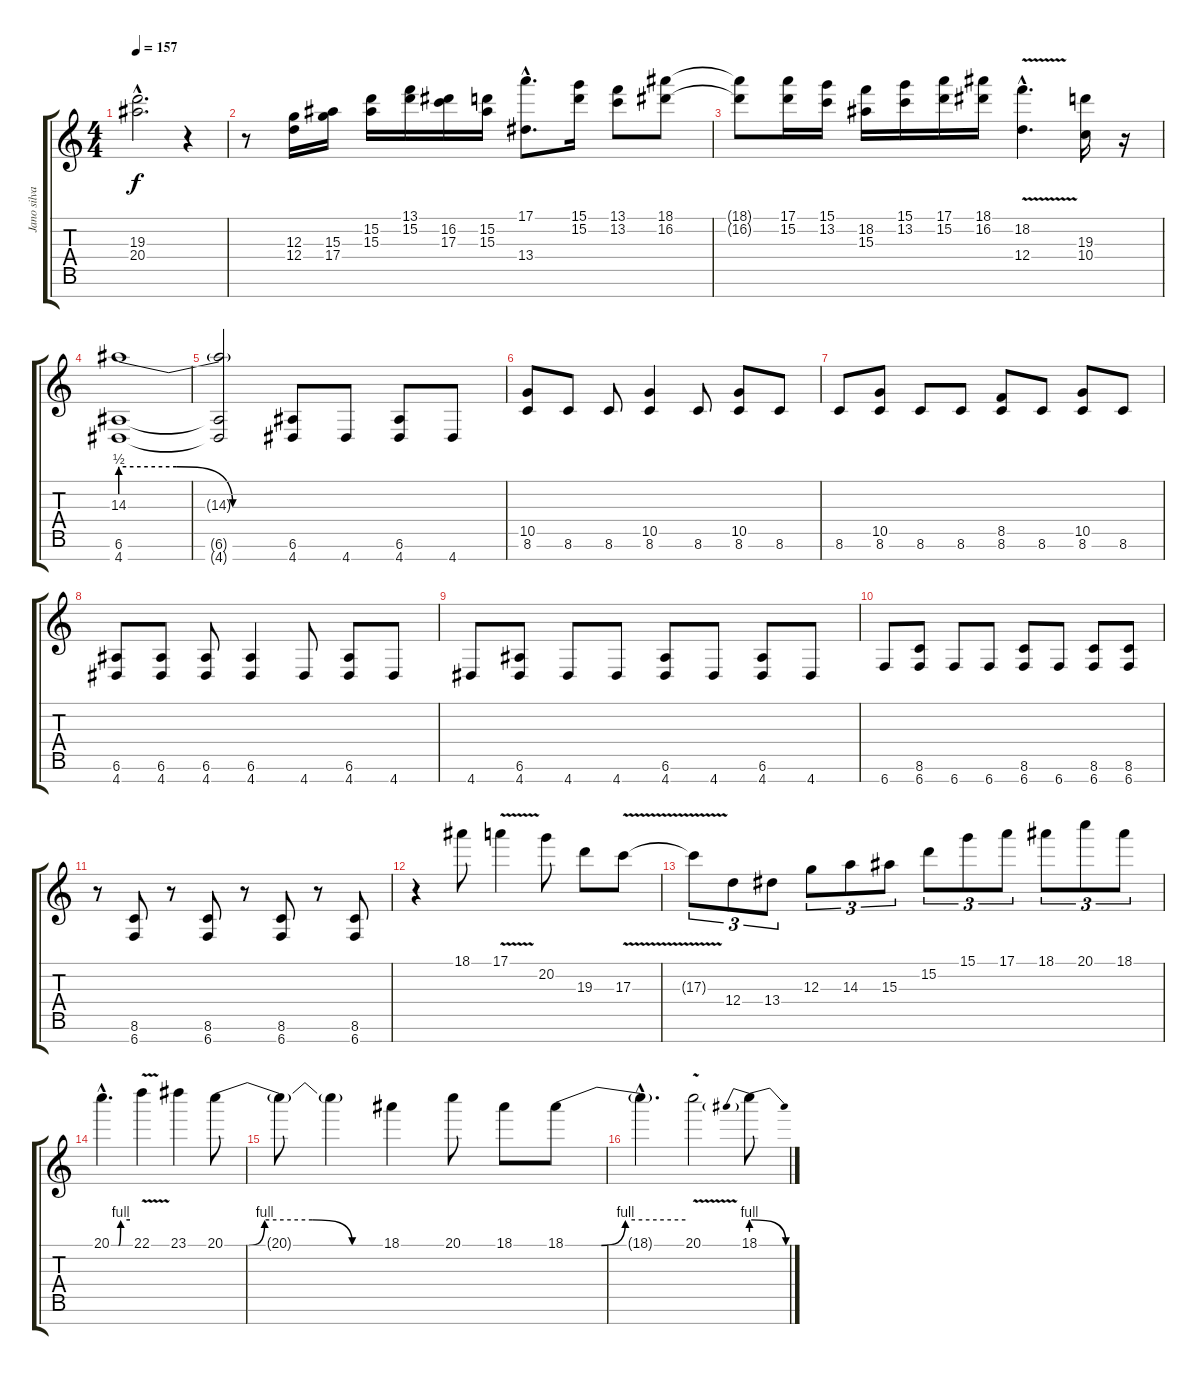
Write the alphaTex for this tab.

\track ("Jano silva" "Jano silva") {instrument distortionguitar}
\staff {score tabs}
\tuning (E4 B3 G3 D3 A2 E2 B1) {hide}
\ts (4 4)
\tempo 157
\clef g2
\ks c
(19.3{hac t} 20.4{hac t}).2{d dy f} r.4 |
r.8 (12.3 12.4).16 (15.3 17.4).16 (15.2 15.3).16 (13.1 15.2).16 (16.2 17.3).16 (15.2 15.3).16 (17.1{hac} 13.4{hac}).8{d} (15.1 15.2).16 (13.1 13.2).8 (18.1 16.2).8 |
(18.1{t} 16.2{t}).8 (17.1 15.2).16 (15.1 13.2).16 (18.2 15.3).16 (15.1 13.2).16 (17.1 15.2).16 (18.1 16.2).16 (18.2{v hac} 12.4{v hac}).4{d} (19.3 10.4).16 r.16 |
(14.3{be (custom 0 2 20 2 40 0 60 0)} 6.6 4.7).1 |
(14.3{t} 6.6{t} 4.7{t}).2 (6.6 4.7).8 4.7.8 (6.6 4.7).8 4.7.8 |
(10.5 8.6).8 8.6.8 8.6.8 (10.5 8.6).4 8.6.8 (10.5 8.6).8 8.6.8 |
8.6.8 (10.5 8.6).8 8.6.8 8.6.8 (8.5 8.6).8 8.6.8 (10.5 8.6).8 8.6.8 |
(6.6 4.7).8 (6.6 4.7).8 (6.6 4.7).8 (6.6 4.7).4 4.7.8 (6.6 4.7).8 4.7.8 |
4.7.8 (6.6 4.7).8 4.7.8 4.7.8 (6.6 4.7).8 4.7.8 (6.6 4.7).8 4.7.8 |
6.7.8 (8.6 6.7).8 6.7.8 6.7.8 (8.6 6.7).8 6.7.8 (8.6 6.7).8 (8.6 6.7).8 |
r.8 (8.6 6.7).8 r.8 (8.6 6.7).8 r.8 (8.6 6.7).8 r.8 (8.6 6.7).8 |
r.4{instrument distortionguitar} 18.1.8 17.1{v}.4 20.2.8 19.3.8 17.3{v}.8 |
17.3{t}.8{tu (3 2)} 12.4.8{tu (3 2)} 13.4.8{tu (3 2)} 12.3.8{tu (3 2)} 14.3.8{tu (3 2)} 15.3.8{tu (3 2)} 15.2.8{tu (3 2)} 15.1.8{tu (3 2)} 17.1.8{tu (3 2)} 18.1.8{tu (3 2)} 20.1.8{tu (3 2)} 18.1.8{tu (3 2)} |
20.1{be (custom 0 0 23 0 30 4 60 4) hac}.4{d} 22.1{v}.4 23.1.4 20.1{be (custom 0 0 9 0 15 4 33 4 48 0 60 0)}.8 |
20.1{t}.8 20.1{t}.4 18.1.4 20.1.8 18.1.8 18.1{be (custom 0 0 18 0 30 4 60 4)}.8 |
18.1{hac t}.4{d} 20.1{v}.2 18.1{be (prebendrelease 0 4 60 0)}.8
